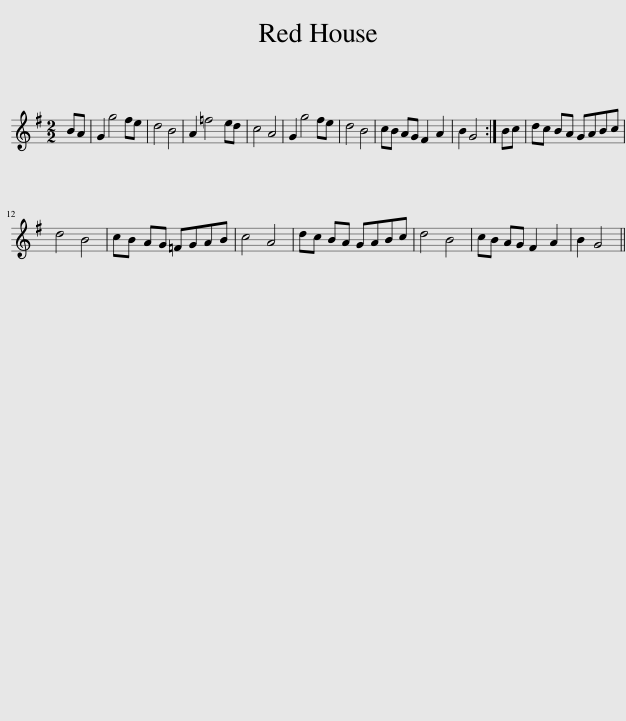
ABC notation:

X:1
L:1/8
M:2/2
I:linebreak $
K:G
V:1 treble
V:1
 BA | G2 g4 fe | d4 B4 | A2 =f4 ed | c4 A4 | %5
 G2 g4 fe | d4 B4 | cB AG F2 A2 | B2 G4 :| Bc | %10
 dc BA GABc |$ d4 B4 | cB AG =FGAB | c4 A4 | dc BA GABc | %15
 d4 B4 | cB AG F2 A2 | B2 G4 || %18
